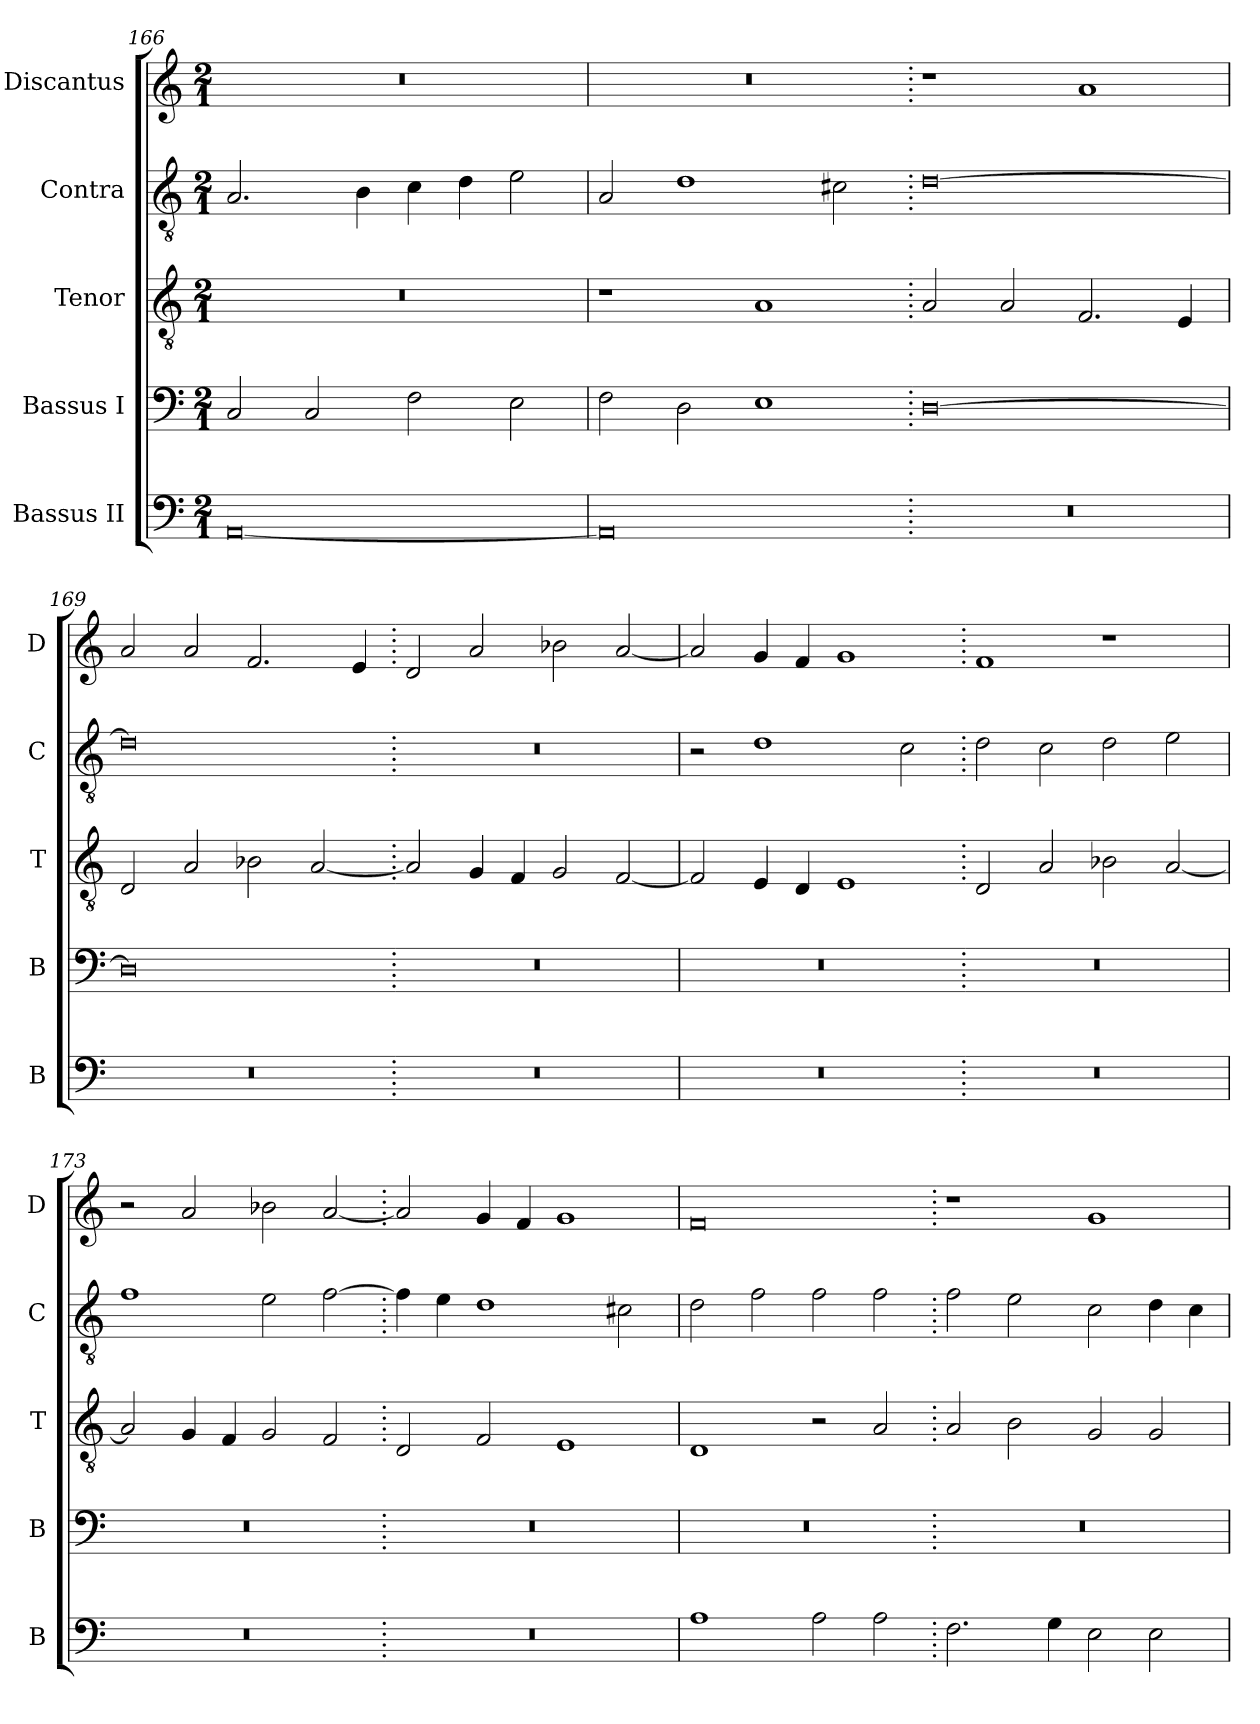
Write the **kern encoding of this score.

**kern	**kern	**kern	**kern	**kern
*part5	*part4	*part3	*part2	*part1
*staff5	*staff4	*staff3	*staff2	*staff1
*I"Bassus II	*I"Bassus I	*I"Tenor	*I"Contra	*I"Discantus
*I'B	*I'B	*I'T	*I'C	*I'D
*clefF4	*clefF4	*clefGv2	*clefGv2	*clefG2
*k[]	*k[]	*k[]	*k[]	*k[]
*M2/1	*M2/1	*M2/1	*M2/1	*M2/1
=166	=166	=166	=166	=166
[0AA	2C/	0r	2.A/	0r
.	2C/	.	.	.
.	.	.	4B\	.
.	2F\	.	4c\	.
.	.	.	4d\	.
.	2E\	.	2e\	.
=167	=167	=167	=167	=167
0AA]	2F\	1r	2A/	0r
.	2D\	.	1d	.
.	1E	1A	.	.
.	.	.	2c#X\	.
=168.	=168.	=168.	=168.	=168.
0r	[0D	2A/	[0d	1r
.	.	2A/	.	.
.	.	2.F/	.	1a
.	.	4E/	.	.
=169	=169	=169	=169	=169
0r	0D]	2D/	0d]	2a/
.	.	2A/	.	2a/
.	.	2B-X\	.	2.f/
.	.	[2A/	.	.
.	.	.	.	4e/
=170.	=170.	=170.	=170.	=170.
0r	0r	2A/]	0r	2d/
.	.	4G/	.	2a/
.	.	4F/	.	.
.	.	2G/	.	2b-X\
.	.	[2F/	.	[2a/
=171	=171	=171	=171	=171
0r	0r	2F/]	2r	2a/]
.	.	4E/	1d	4g/
.	.	4D/	.	4f/
.	.	1E	.	1g
.	.	.	2c\	.
=172.	=172.	=172.	=172.	=172.
0r	0r	2D/	2d\	1f
.	.	2A/	2c\	.
.	.	2B-X\	2d\	1r
.	.	[2A/	2e\	.
=173	=173	=173	=173	=173
0r	0r	2A/]	1f	2r
.	.	4G/	.	2a/
.	.	4F/	.	.
.	.	2G/	2e\	2b-X\
.	.	2F/	[2f\	[2a/
=174.	=174.	=174.	=174.	=174.
0r	0r	2D/	4f\]	2a/]
.	.	.	4e\	.
.	.	2F/	1d	4g/
.	.	.	.	4f/
.	.	1E	.	1g
.	.	.	2c#X\	.
=175	=175	=175	=175	=175
1A	0r	1D	2d\	0f
.	.	.	2f\	.
2A\	.	2r	2f\	.
2A\	.	2A/	2f\	.
=176.	=176.	=176.	=176.	=176.
2.F\	0r	2A/	2f\	1r
.	.	2B\	2e\	.
4G\	.	.	.	.
2E\	.	2G/	2c\	1g
2E\	.	2G/	4d\	.
.	.	.	4c\	.
=	=	=	=	=
*-	*-	*-	*-	*-
